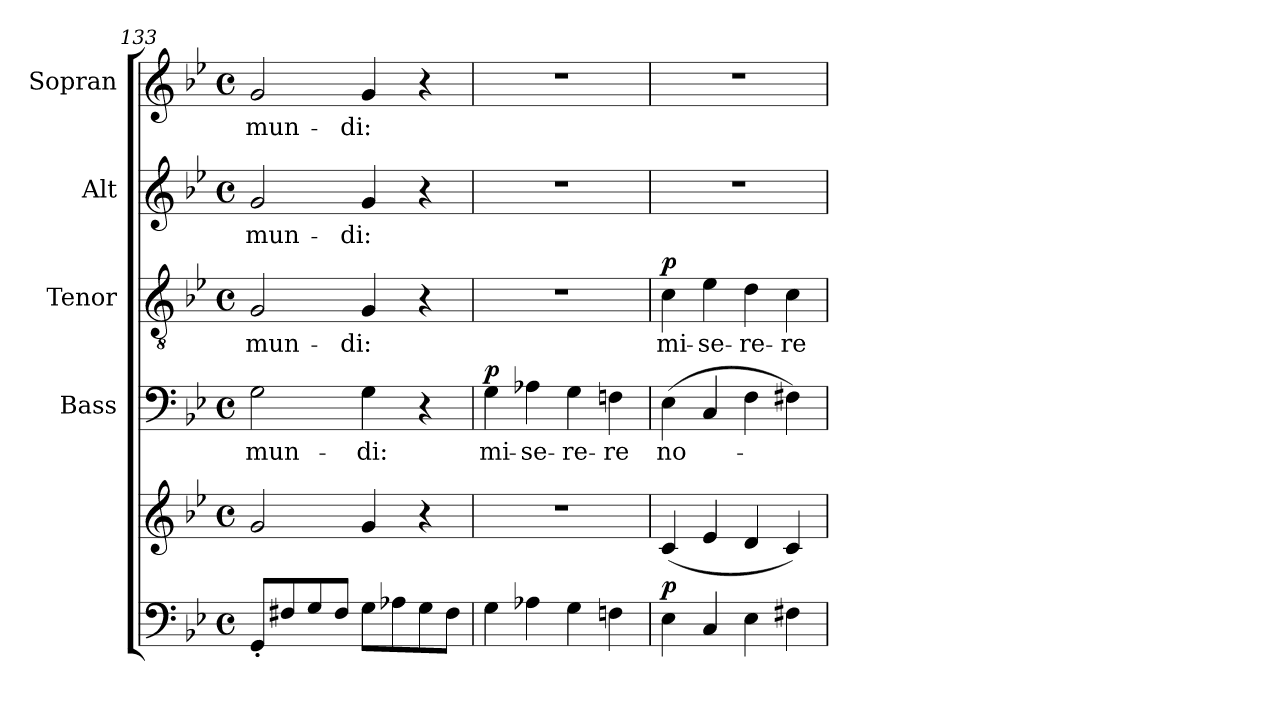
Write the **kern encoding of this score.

**kern	**kern	**dynam	**kern	**text	**dynam	**kern	**text	**dynam	**kern	**text	**kern	**text
*part5	*part5	*part5	*part4	*part4	*part4	*part3	*part3	*part3	*part2	*part2	*part1	*part1
*staff6	*staff5	*staff5/6	*staff4	*staff4	*staff4	*staff3	*staff3	*staff3	*staff2	*staff2	*staff1	*staff1
*	*	*	*I"Bass	*	*	*I"Tenor	*	*	*I"Alt	*	*I"Sopran	*
*	*	*	*I'B.	*	*	*I'T.	*	*	*I'A.	*	*I'S.	*
*clefF4	*clefG2	*	*clefF4	*	*	*clefGv2	*	*	*clefG2	*	*clefG2	*
*k[b-e-]	*k[b-e-]	*	*k[b-e-]	*	*	*k[b-e-]	*	*	*k[b-e-]	*	*k[b-e-]	*
*B-:	*B-:	*	*B-:	*	*	*B-:	*	*	*B-:	*	*B-:	*
*M4/4	*M4/4	*	*M4/4	*	*	*M4/4	*	*	*M4/4	*	*M4/4	*
*met(c)	*met(c)	*	*met(c)	*	*	*met(c)	*	*	*met(c)	*	*met(c)	*
=133	=133	=133	=133	=133	=133	=133	=133	=133	=133	=133	=133	=133
!	!	!	!	!LO:LY:b	!	!	!LO:LY:b	!	!	!LO:LY:b	!	!LO:LY:b
8GG'</L	2g/	.	2G\	mun-	.	2G/	mun-	.	2g/	mun-	2g/	mun-
8F#X/	.	.	.	.	.	.	.	.	.	.	.	.
8G/	.	.	.	.	.	.	.	.	.	.	.	.
8F#/J	.	.	.	.	.	.	.	.	.	.	.	.
!	!	!	!	!LO:LY:b	!	!	!LO:LY:b	!	!	!LO:LY:b	!	!LO:LY:b
8G\L	4g/	.	4G\	-di:	.	4G/	-di:	.	4g/	-di:	4g/	-di:
8A-X\	.	.	.	.	.	.	.	.	.	.	.	.
8G\	4r	.	4r	.	.	4r	.	.	4r	.	4r	.
8F#\J	.	.	.	.	.	.	.	.	.	.	.	.
!!LO:LB:g=z
=134	=134	=134	=134	=134	=134	=134	=134	=134	=134	=134	=134	=134
!	!	!	!	!LO:LY:b	!LO:DY:a	!	!	!	!	!	!	!
4G\	1r	.	4G\	mi-	p	1r	.	.	1r	.	1r	.
!	!	!	!	!LO:LY:b	!	!	!	!	!	!	!	!
4A-X\	.	.	4A-X\	-se-	.	.	.	.	.	.	.	.
!	!	!	!	!LO:LY:b	!	!	!	!	!	!	!	!
4G\	.	.	4G\	-re-	.	.	.	.	.	.	.	.
!	!	!	!	!LO:LY:b	!	!	!	!	!	!	!	!
4Fn\	.	.	4Fn\	-re	.	.	.	.	.	.	.	.
=135	=135	=135	=135	=135	=135	=135	=135	=135	=135	=135	=135	=135
!	!	!LO:DY:a=2	!	!LO:LY:b	!	!	!LO:LY:b	!LO:DY:a	!	!	!	!
4E-\	(<4c/	p	(>4E-\	no-	.	4c\	mi-	p	1r	.	1r	.
!	!	!	!	!	!	!	!LO:LY:b	!	!	!	!	!
4C/	4e-/	.	4C/	.	.	4e-\	-se-	.	.	.	.	.
!	!	!	!	!	!	!	!LO:LY:b	!	!	!	!	!
4E-\	4d/	.	4F\	.	.	4d\	-re-	.	.	.	.	.
!	!	!	!	!	!	!	!LO:LY:b	!	!	!	!	!
4F#X\	4c/)	.	4F#X\)	.	.	4c\	-re	.	.	.	.	.
=	=	=	=	=	=	=	=	=	=	=	=	=
*-	*-	*-	*-	*-	*-	*-	*-	*-	*-	*-	*-	*-
